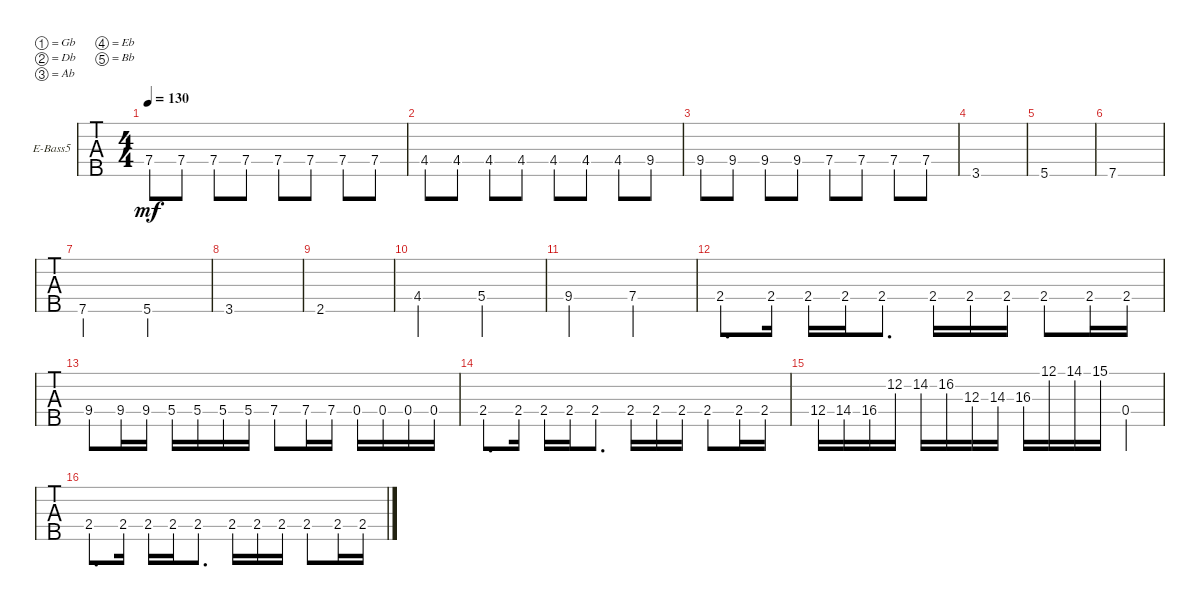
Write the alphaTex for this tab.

\defaultSystemsLayout 4
\bracketExtendMode groupsimilarinstruments
\firstSystemTrackNameOrientation horizontal
\otherSystemsTrackNameOrientation horizontal
\track ("Electric Bass" "E-Bass5") {instrument electricbassfinger}
\staff {tabs}
\tuning (Gb2 Db2 Ab1 Eb1 Bb0)
\ts (4 4)
\tempo 130
\clef f4
\ks c
7.4.8{dy mf} 7.4.8 7.4.8 7.4.8 7.4.8 7.4.8 7.4.8 7.4.8 |
4.4.8 4.4.8 4.4.8 4.4.8 4.4.8 4.4.8 4.4.8 9.4.8 |
9.4.8 9.4.8 9.4.8 9.4.8 7.4.8 7.4.8 7.4.8 7.4.8 |
3.5.1 |
5.5.1 |
7.5.1 |
7.5.2 5.5.2 |
3.5.1 |
2.5.1 |
4.4.2 5.4.2 |
9.4.2 7.4.2 |
2.4.8{d} 2.4.16 2.4.16 2.4.16 2.4.8{d} 2.4.16 2.4.16 2.4.16 2.4.8 2.4.16 2.4.16 |
9.4.8 9.4.16 9.4.16 5.4.16 5.4.16 5.4.16 5.4.16 7.4.8 7.4.16 7.4.16 0.4.16 0.4.16 0.4.16 0.4.16 |
2.4.8{d} 2.4.16 2.4.16 2.4.16 2.4.8{d} 2.4.16 2.4.16 2.4.16 2.4.8 2.4.16 2.4.16 |
12.4.16 14.4.16 16.4.16 12.2.16 14.2.16 16.2.16 12.3.16 14.3.16 16.3.16 12.1.16 14.1.16 15.1.16 0.4.4 |
2.4.8{d} 2.4.16 2.4.16 2.4.16 2.4.8{d} 2.4.16 2.4.16 2.4.16 2.4.8 2.4.16 2.4.16
